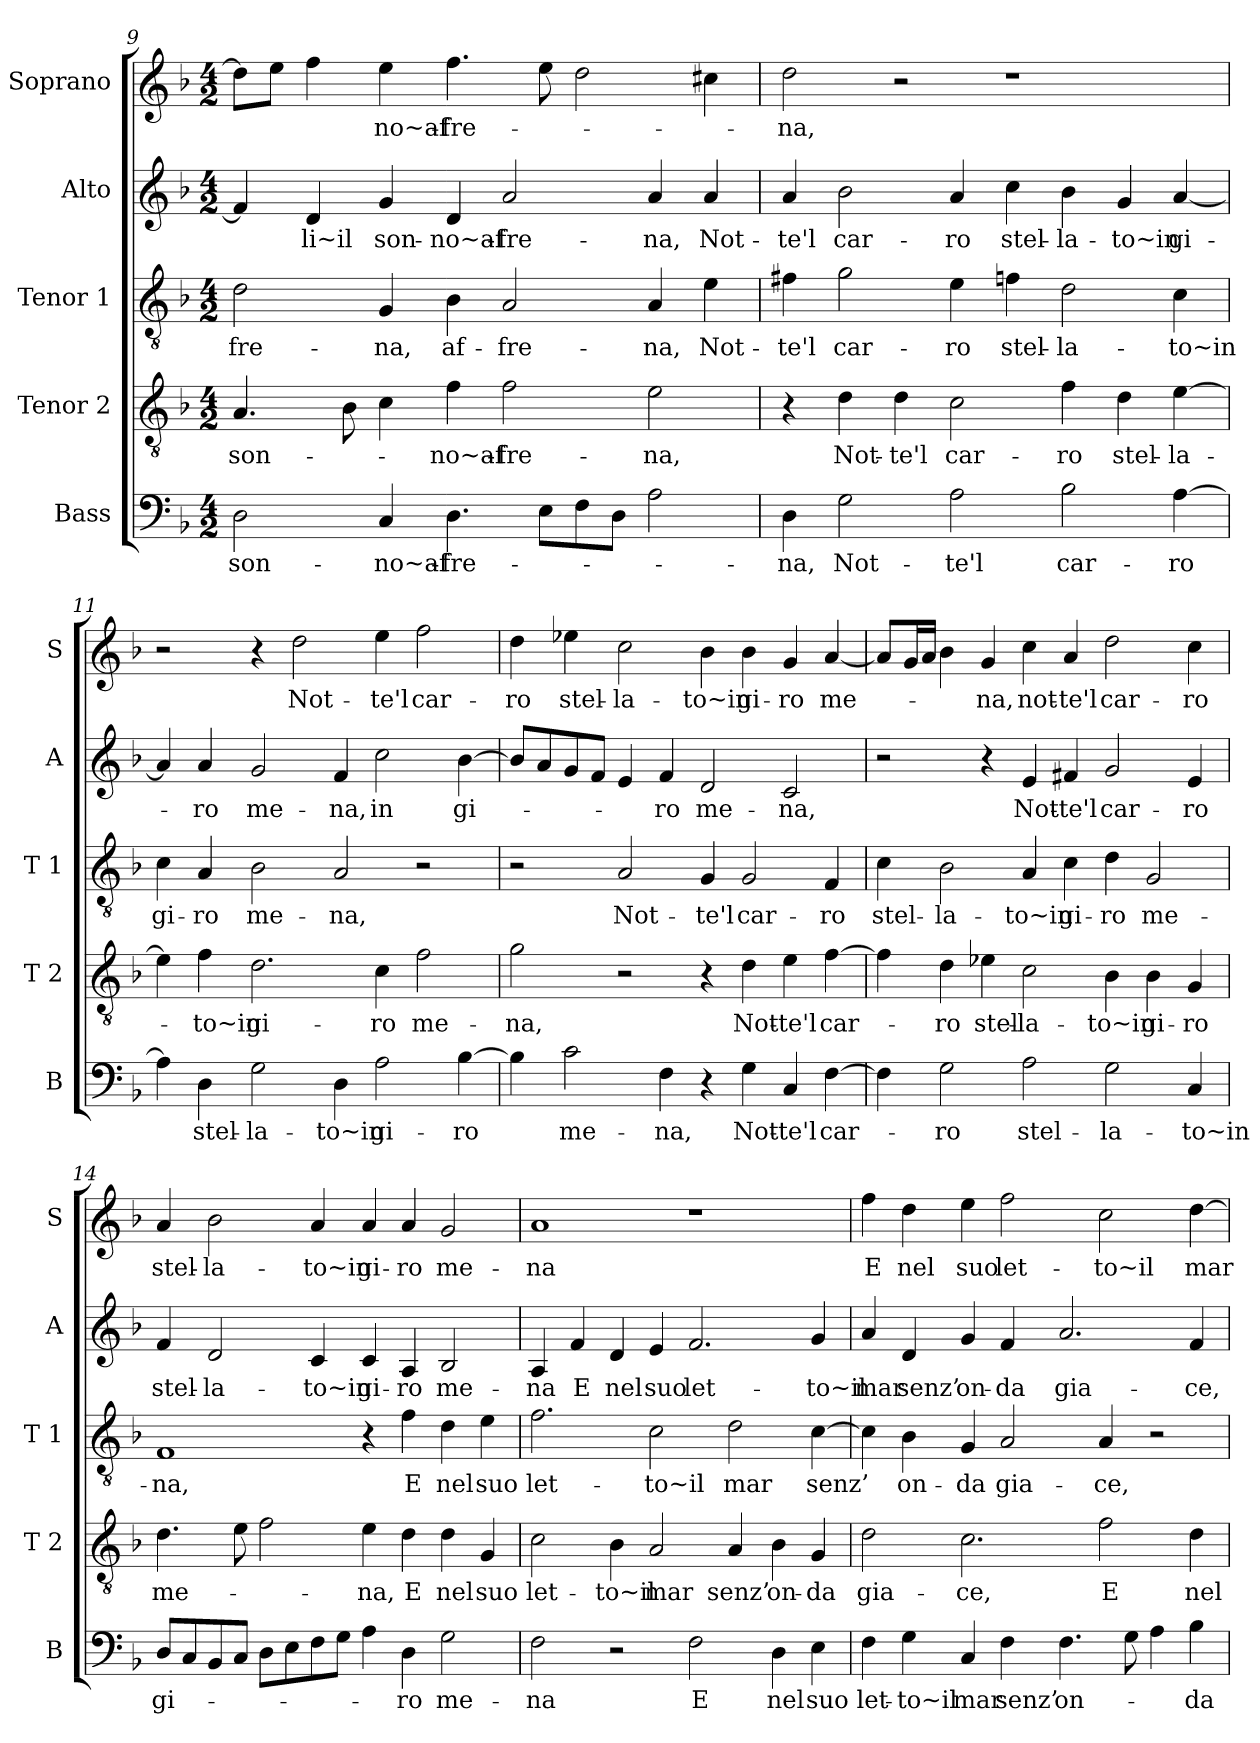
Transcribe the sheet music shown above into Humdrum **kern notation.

**kern	**text	**kern	**text	**kern	**text	**kern	**text	**kern	**text
*part5	*part5	*part4	*part4	*part3	*part3	*part2	*part2	*part1	*part1
*staff5	*staff5	*staff4	*staff4	*staff3	*staff3	*staff2	*staff2	*staff1	*staff1
*I"Bass	*	*I"Tenor 2	*	*I"Tenor 1	*	*I"Alto	*	*I"Soprano	*
*I'B	*	*I'T 2	*	*I'T 1	*	*I'A	*	*I'S	*
*clefF4	*	*clefGv2	*	*clefGv2	*	*clefG2	*	*clefG2	*
*k[b-]	*	*k[b-]	*	*k[b-]	*	*k[b-]	*	*k[b-]	*
*F:	*	*F:	*	*F:	*	*F:	*	*F:	*
*M4/2	*	*M4/2	*	*M4/2	*	*M4/2	*	*M4/2	*
=9	=9	=9	=9	=9	=9	=9	=9	=9	=9
!	!LO:LY:b	!	!LO:LY:b	!	!LO:LY:b	!	!	!	!
2D\	son-	4.A/	son-	2d\	-fre-	4f/]	.	8dd\L]	.
.	.	.	.	.	.	.	.	8ee\J	.
!	!	!	!	!	!	!	!LO:LY:b	!	!
.	.	.	.	.	.	4d/	-li~il	4ff\	.
.	.	8B-\	.	.	.	.	.	.	.
!	!LO:LY:b	!	!	!	!LO:LY:b	!	!LO:LY:b	!	!LO:LY:b
4C/	-no~af-	4c\	.	4G/	-na,	4g/	son-	4ee\	-no~af-
!	!LO:LY:b	!	!LO:LY:b	!	!LO:LY:b	!	!LO:LY:b	!	!LO:LY:b
4.D\	-fre-	4f\	-no~af-	4B-\	af-	4d/	-no~af-	4.ff\	-fre-
!	!	!	!LO:LY:b	!	!LO:LY:b	!	!LO:LY:b	!	!
.	.	2f\	-fre-	2A/	-fre-	2a/	-fre-	.	.
8E\L	.	.	.	.	.	.	.	8ee\	.
8F\	.	.	.	.	.	.	.	2dd\	.
8D\J	.	.	.	.	.	.	.	.	.
!	!	!	!LO:LY:b	!	!LO:LY:b	!	!LO:LY:b	!	!
2A\	.	2e\	-na,	4A/	-na,	4a/	-na,	.	.
!	!	!	!	!	!LO:LY:b	!	!LO:LY:b	!	!
.	.	.	.	4e\	Not-	4a/	Not-	4cc#X\	.
!!LO:LB:g=z
=10	=10	=10	=10	=10	=10	=10	=10	=10	=10
!	!LO:LY:b	!	!	!	!LO:LY:b	!	!LO:LY:b	!	!LO:LY:b
4D\	-na,	4r	.	4f#X\	-te'l	4a/	-te'l	2dd\	-na,
!	!LO:LY:b	!	!LO:LY:b	!	!LO:LY:b	!	!LO:LY:b	!	!
2G\	Not-	4d\	Not-	2g\	car-	2b-\	car-	.	.
!	!	!	!LO:LY:b	!	!	!	!	!	!
.	.	4d\	-te'l	.	.	.	.	2r	.
!	!LO:LY:b	!	!LO:LY:b	!	!LO:LY:b	!	!LO:LY:b	!	!
2A\	-te'l	2c\	car-	4e\	-ro	4a/	-ro	.	.
!	!	!	!	!	!LO:LY:b	!	!LO:LY:b	!	!
.	.	.	.	4fn\	stel-	4cc\	stel-	1r	.
!	!LO:LY:b	!	!LO:LY:b	!	!LO:LY:b	!	!LO:LY:b	!	!
2B-\	car-	4f\	-ro	2d\	-la-	4b-\	-la-	.	.
!	!	!	!LO:LY:b	!	!	!	!LO:LY:b	!	!
.	.	4d\	stel-	.	.	4g/	-to~in	.	.
!	!LO:LY:b	!	!LO:LY:b	!	!LO:LY:b	!	!LO:LY:b	!	!
[4A\	-ro	[4e\	-la-	4c\	-to~in	[4a/	gi-	.	.
=11	=11	=11	=11	=11	=11	=11	=11	=11	=11
!	!	!	!	!	!LO:LY:b	!	!	!	!
4A\]	.	4e\]	.	4c\	gi-	4a/]	.	2r	.
!	!LO:LY:b	!	!LO:LY:b	!	!LO:LY:b	!	!LO:LY:b	!	!
4D\	stel-	4f\	-to~in	4A/	-ro	4a/	-ro	.	.
!	!LO:LY:b	!	!LO:LY:b	!	!LO:LY:b	!	!LO:LY:b	!	!
2G\	-la-	2.d\	gi-	2B-\	me-	2g/	me-	4r	.
!	!	!	!	!	!	!	!	!	!LO:LY:b
.	.	.	.	.	.	.	.	2dd\	Not-
!	!LO:LY:b	!	!	!	!LO:LY:b	!	!LO:LY:b	!	!
4D\	-to~in	.	.	2A/	-na,	4f/	-na,	.	.
!	!LO:LY:b	!	!LO:LY:b	!	!	!	!LO:LY:b	!	!LO:LY:b
2A\	gi-	4c\	-ro	.	.	2cc\	in	4ee\	-te'l
!	!	!	!LO:LY:b	!	!	!	!	!	!LO:LY:b
.	.	2f\	me-	2r	.	.	.	2ff\	car-
!	!LO:LY:b	!	!	!	!	!	!LO:LY:b	!	!
[4B-\	-ro	.	.	.	.	[4b-\	gi-	.	.
=12	=12	=12	=12	=12	=12	=12	=12	=12	=12
!	!	!	!LO:LY:b	!	!	!	!	!	!LO:LY:b
4B-\]	.	2g\	-na,	2r	.	8b-/L]	.	4dd\	-ro
.	.	.	.	.	.	8a/	.	.	.
!	!LO:LY:b	!	!	!	!	!	!	!	!LO:LY:b
2c\	me-	.	.	.	.	8g/	.	4ee-X\	stel-
.	.	.	.	.	.	8f/J	.	.	.
!	!	!	!	!	!LO:LY:b	!	!	!	!LO:LY:b
.	.	2r	.	2A/	Not-	4e/	.	2cc\	-la-
!	!LO:LY:b	!	!	!	!	!	!LO:LY:b	!	!
4F\	-na,	.	.	.	.	4f/	-ro	.	.
!	!	!	!	!	!LO:LY:b	!	!LO:LY:b	!	!LO:LY:b
4r	.	4r	.	4G/	-te'l	2d/	me-	4b-\	-to~in
!	!LO:LY:b	!	!LO:LY:b	!	!LO:LY:b	!	!	!	!LO:LY:b
4G\	Not-	4d\	Not-	2G/	car-	.	.	4b-\	gi-
!	!LO:LY:b	!	!LO:LY:b	!	!	!	!LO:LY:b	!	!LO:LY:b
4C/	-te'l	4e\	-te'l	.	.	2c/	-na,	4g/	-ro
!	!LO:LY:b	!	!LO:LY:b	!	!LO:LY:b	!	!	!	!LO:LY:b
[4F\	car-	[4f\	car-	4F/	-ro	.	.	[4a/	me-
!!LO:LB:g=z
=13	=13	=13	=13	=13	=13	=13	=13	=13	=13
!	!	!	!	!	!LO:LY:b	!	!	!	!
4F\]	.	4f\]	.	4c\	stel-	2r	.	8a/L]	.
.	.	.	.	.	.	.	.	16g/L	.
.	.	.	.	.	.	.	.	16a/JJ	.
!	!LO:LY:b	!	!LO:LY:b	!	!LO:LY:b	!	!	!	!
2G\	-ro	4d\	-ro	2B-\	-la-	.	.	4b-\	.
!	!	!	!LO:LY:b	!	!	!	!	!	!LO:LY:b
.	.	4e-X\	stel-	.	.	4r	.	4g/	-na,
!	!LO:LY:b	!	!LO:LY:b	!	!LO:LY:b	!	!LO:LY:b	!	!LO:LY:b
2A\	stel-	2c\	-la-	4A/	-to~in	4e/	Not-	4cc\	not-
!	!	!	!	!	!LO:LY:b	!	!LO:LY:b	!	!LO:LY:b
.	.	.	.	4c\	gi-	4f#X/	-te'l	4a/	-te'l
!	!LO:LY:b	!	!LO:LY:b	!	!LO:LY:b	!	!LO:LY:b	!	!LO:LY:b
2G\	-la-	4B-\	-to~in	4d\	-ro	2g/	car-	2dd\	car-
!	!	!	!LO:LY:b	!	!LO:LY:b	!	!	!	!
.	.	4B-\	gi-	2G/	me-	.	.	.	.
!	!LO:LY:b	!	!LO:LY:b	!	!	!	!LO:LY:b	!	!LO:LY:b
4C/	-to~in	4G/	-ro	.	.	4e/	-ro	4cc\	-ro
=14	=14	=14	=14	=14	=14	=14	=14	=14	=14
!	!LO:LY:b	!	!LO:LY:b	!	!LO:LY:b	!	!LO:LY:b	!	!LO:LY:b
8D/L	gi-	4.d\	me-	1F	-na,	4f/	stel-	4a/	stel-
8C/	.	.	.	.	.	.	.	.	.
!	!	!	!	!	!	!	!LO:LY:b	!	!LO:LY:b
8BB-/	.	.	.	.	.	2d/	-la-	2b-\	-la-
8C/J	.	8e\	.	.	.	.	.	.	.
8D\L	.	2f\	.	.	.	.	.	.	.
8E\	.	.	.	.	.	.	.	.	.
!	!	!	!	!	!	!	!LO:LY:b	!	!LO:LY:b
8F\	.	.	.	.	.	4c/	-to~in	4a/	-to~in
8G\J	.	.	.	.	.	.	.	.	.
!	!	!	!LO:LY:b	!	!	!	!LO:LY:b	!	!LO:LY:b
4A\	.	4e\	-na,	4r	.	4c/	gi-	4a/	gi-
!	!LO:LY:b	!	!LO:LY:b	!	!LO:LY:b	!	!LO:LY:b	!	!LO:LY:b
4D\	-ro	4d\	E	4f\	E	4A/	-ro	4a/	-ro
!	!LO:LY:b	!	!LO:LY:b	!	!LO:LY:b	!	!LO:LY:b	!	!LO:LY:b
2G\	me-	4d\	nel	4d\	nel	2B-/	me-	2g/	me-
!	!	!	!LO:LY:b	!	!LO:LY:b	!	!	!	!
.	.	4G/	suo	4e\	suo	.	.	.	.
=15	=15	=15	=15	=15	=15	=15	=15	=15	=15
!	!LO:LY:b	!	!LO:LY:b	!	!LO:LY:b	!	!LO:LY:b	!	!LO:LY:b
2F\	-na	2c\	let-	2.f\	let-	4A/	-na	1a	-na
!	!	!	!	!	!	!	!LO:LY:b	!	!
.	.	.	.	.	.	4f/	E	.	.
!	!	!	!LO:LY:b	!	!	!	!LO:LY:b	!	!
2r	.	4B-\	-to~il	.	.	4d/	nel	.	.
!	!	!	!LO:LY:b	!	!LO:LY:b	!	!LO:LY:b	!	!
.	.	2A/	mar	2c\	-to~il	4e/	suo	.	.
!	!LO:LY:b	!	!	!	!	!	!LO:LY:b	!	!
2F\	E	.	.	.	.	2.f/	let-	1r	.
!	!	!	!LO:LY:b	!	!LO:LY:b	!	!	!	!
.	.	4A/	senz’	2d\	mar	.	.	.	.
!	!LO:LY:b	!	!LO:LY:b	!	!	!	!	!	!
4D\	nel	4B-\	on-	.	.	.	.	.	.
!	!LO:LY:b	!	!LO:LY:b	!	!LO:LY:b	!	!LO:LY:b	!	!
4E\	suo	4G/	-da	[4c\	senz’	4g/	-to~il	.	.
!!LO:PB:g=z
=16	=16	=16	=16	=16	=16	=16	=16	=16	=16
!	!LO:LY:b	!	!LO:LY:b	!	!	!	!LO:LY:b	!	!LO:LY:b
4F\	let-	2d\	gia-	4c\]	.	4a/	mar	4ff\	E
!	!LO:LY:b	!	!	!	!LO:LY:b	!	!LO:LY:b	!	!LO:LY:b
4G\	-to~il	.	.	4B-\	on-	4d/	senz’	4dd\	nel
!	!LO:LY:b	!	!LO:LY:b	!	!LO:LY:b	!	!LO:LY:b	!	!LO:LY:b
4C/	mar	2.c\	-ce,	4G/	-da	4g/	on-	4ee\	suo
!	!LO:LY:b	!	!	!	!LO:LY:b	!	!LO:LY:b	!	!LO:LY:b
4F\	senz’	.	.	2A/	gia-	4f/	-da	2ff\	let-
!	!LO:LY:b	!	!	!	!	!	!LO:LY:b	!	!
4.F\	on-	.	.	.	.	2.a/	gia-	.	.
!	!	!	!LO:LY:b	!	!LO:LY:b	!	!	!	!LO:LY:b
.	.	2f\	E	4A/	-ce,	.	.	2cc\	-to~il
8G\	.	.	.	.	.	.	.	.	.
4A\	.	.	.	2r	.	.	.	.	.
!	!LO:LY:b	!	!LO:LY:b	!	!	!	!LO:LY:b	!	!LO:LY:b
4B-\	-da	4d\	nel	.	.	4f/	-ce,	[4dd\	mar
=	=	=	=	=	=	=	=	=	=
*-	*-	*-	*-	*-	*-	*-	*-	*-	*-
